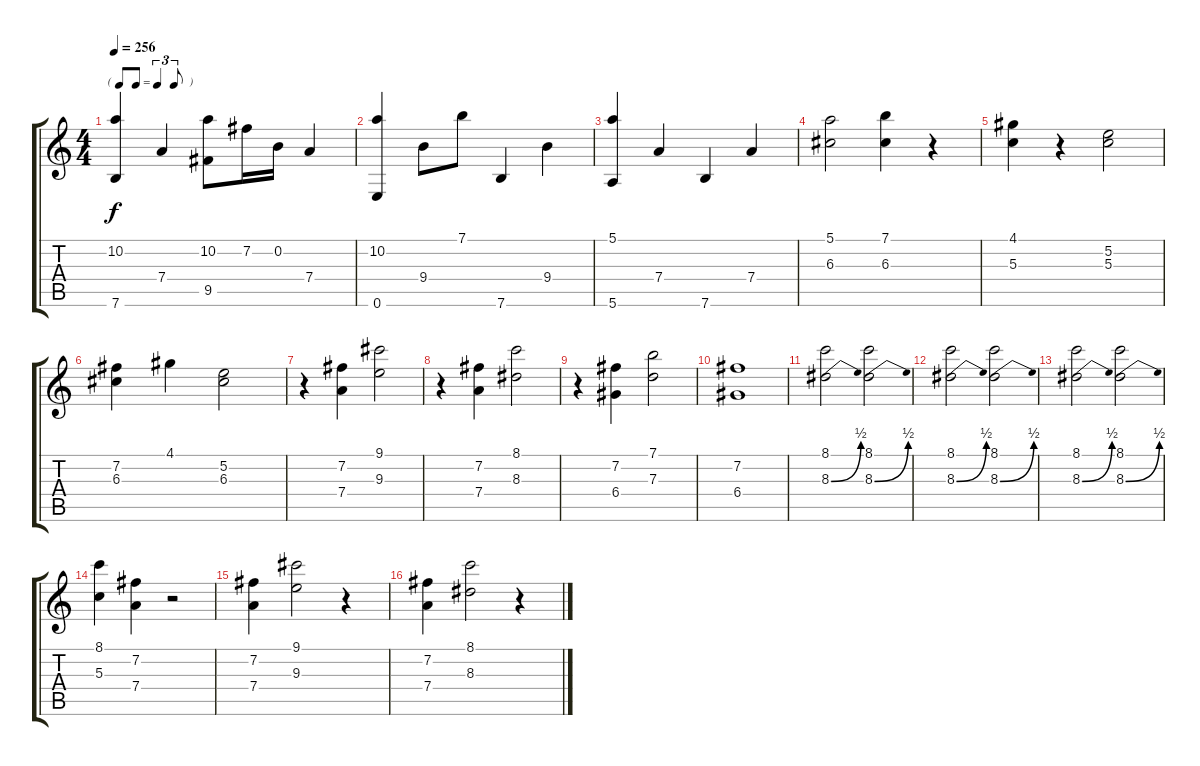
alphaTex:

\track "" {instrument acousticguitarsteel}
\staff {score tabs}
\tuning (E4 B3 G3 D3 A2 E2) {hide}
\ts (4 4)
\tf triplet8th
\tempo 256
\clef g2
\ks c
(10.2 7.6).4{dy f} 7.4.4 (10.2 9.5).8 7.2.16 0.2.16 7.4.4 |
(10.2 0.6).4 9.4.8 7.1.8 7.6.4 9.4.4 |
(5.1 5.6).4 7.4.4 7.6.4 7.4.4 |
(5.1 6.3).2 (7.1 6.3).4 r.4 |
(4.1 5.3).4 r.4 (5.2 5.3).2 |
(7.2 6.3).4 4.1.4 (5.2 6.3).2 |
r.4 (7.2 7.4).4 (9.1 9.3).2 |
r.4 (7.2 7.4).4 (8.1 8.3).2 |
r.4 (7.2 6.4).4 (7.1 7.3).2 |
(7.2 6.4).1 |
(8.1 8.3{be (bend 0 0 60 2)}).2 (8.1 8.3{be (bend 0 0 60 2)}).2 |
(8.1 8.3{be (bend 0 0 60 2)}).2 (8.1 8.3{be (bend 0 0 60 2)}).2 |
(8.1 8.3{be (bend 0 0 60 2)}).2 (8.1 8.3{be (bend 0 0 60 2)}).2 |
(8.1 5.3).4 (7.2 7.4).4 r.2 |
(7.2 7.4).4 (9.1 9.3).2 r.4 |
(7.2 7.4).4 (8.1 8.3).2 r.4
